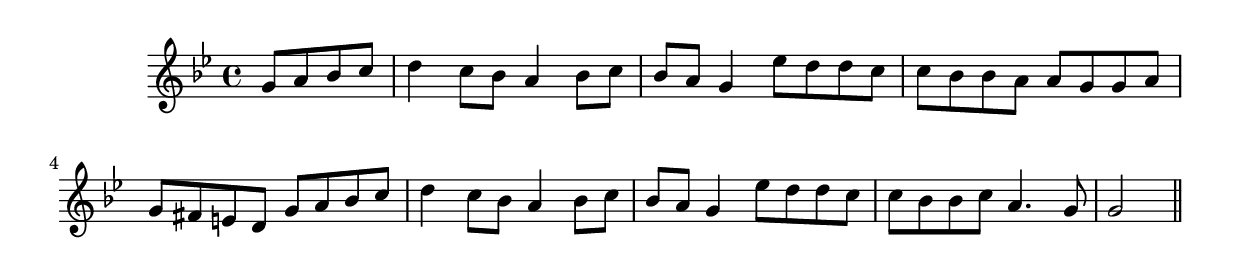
\version "2.19.49"
%{\header {
  title = "gavotte in G minor"
  composer =	"Johann Sebastian Bach (1685-1750)"
}%}
%{\tempo 4 = 130
  %}\score{{\key g \minor
\relative c''  {
  \partial 8*4
  g8 a bes c | d4 c8 bes a4 bes8 c | bes8 a g4 es'8 d d c | c bes bes a a g g a | g fis e d 
  g8 a bes c | d4 c8 bes a4 bes8 c | bes8 a g4 es'8 d d c | c bes bes c a4. g8 | g2 \bar "||"
}
}}